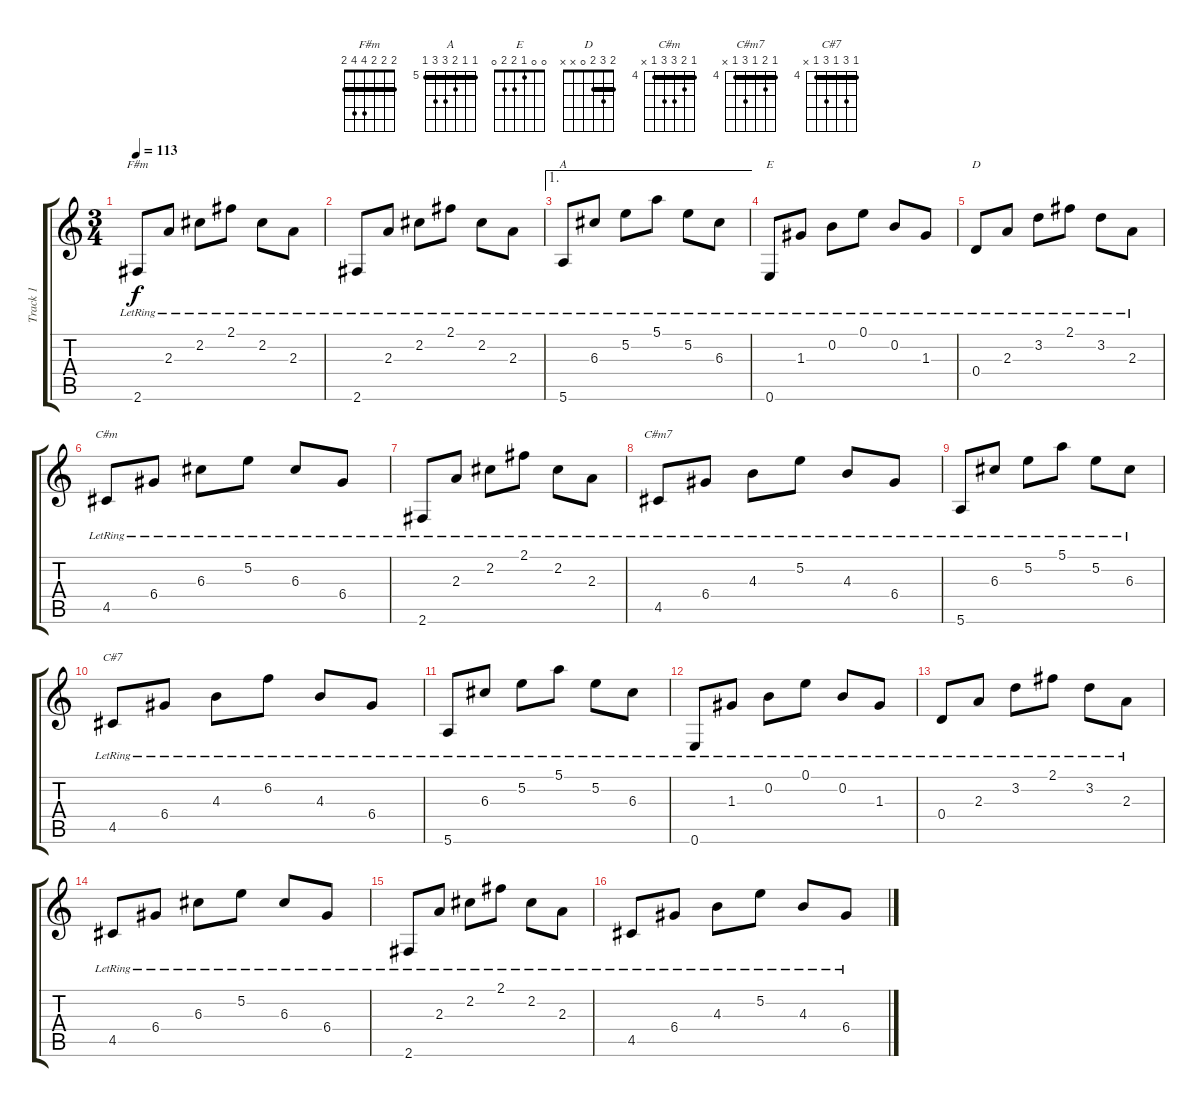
\track ("Track 1" "Track 1") {instrument acousticguitarsteel}
\staff {score tabs}
\tuning (E4 B3 G3 D3 A2 E2) {hide}
\chord ("F#m" 2 2 2 4 4 2) {barre 2}
\chord ("A" 5 5 6 7 7 5) {firstfret 5 barre 5}
\chord ("E" 0 0 1 2 2 0)
\chord ("D" 2 3 2 0 x x) {barre 2}
\chord ("C#m" 4 5 6 6 4 x) {firstfret 4 barre 4}
\chord ("C#m7" 4 5 4 6 4 x) {firstfret 4 barre 4}
\chord ("C#7" 4 6 4 6 4 x) {firstfret 4 barre 4}
\ts (3 4)
\tempo 113
\clef g2
\ks c
2.6{lr}.8{ch "F#m" dy f} 2.3{lr}.8 2.2{lr}.8 2.1{lr}.8 2.2{lr}.8 2.3{lr}.8 |
2.6{lr}.8 2.3{lr}.8 2.2{lr}.8 2.1{lr}.8 2.2{lr}.8 2.3{lr}.8 |
\ae 1
5.6{lr}.8{ch "A"} 6.3{lr}.8 5.2{lr}.8 5.1{lr}.8 5.2{lr}.8 6.3{lr}.8 |
0.6{lr}.8{ch "E"} 1.3{lr}.8 0.2{lr}.8 0.1{lr}.8 0.2{lr}.8 1.3{lr}.8 |
0.4{lr}.8{ch "D"} 2.3{lr}.8 3.2{lr}.8 2.1{lr}.8 3.2{lr}.8 2.3{lr}.8 |
4.5{lr}.8{ch "C#m"} 6.4{lr}.8 6.3{lr}.8 5.2{lr}.8 6.3{lr}.8 6.4{lr}.8 |
2.6{lr}.8 2.3{lr}.8 2.2{lr}.8 2.1{lr}.8 2.2{lr}.8 2.3{lr}.8 |
4.5{lr}.8{ch "C#m7"} 6.4{lr}.8 4.3{lr}.8 5.2{lr}.8 4.3{lr}.8 6.4{lr}.8 |
5.6{lr}.8 6.3{lr}.8 5.2{lr}.8 5.1{lr}.8 5.2{lr}.8 6.3{lr}.8 |
4.5{lr}.8{ch "C#7"} 6.4{lr}.8 4.3{lr}.8 6.2{lr}.8 4.3{lr}.8 6.4{lr}.8 |
5.6{lr}.8 6.3{lr}.8 5.2{lr}.8 5.1{lr}.8 5.2{lr}.8 6.3{lr}.8 |
0.6{lr}.8 1.3{lr}.8 0.2{lr}.8 0.1{lr}.8 0.2{lr}.8 1.3{lr}.8 |
0.4{lr}.8 2.3{lr}.8 3.2{lr}.8 2.1{lr}.8 3.2{lr}.8 2.3{lr}.8 |
4.5{lr}.8 6.4{lr}.8 6.3{lr}.8 5.2{lr}.8 6.3{lr}.8 6.4{lr}.8 |
2.6{lr}.8 2.3{lr}.8 2.2{lr}.8 2.1{lr}.8 2.2{lr}.8 2.3{lr}.8 |
4.5{lr}.8 6.4{lr}.8 4.3{lr}.8 5.2{lr}.8 4.3{lr}.8 6.4{lr}.8
